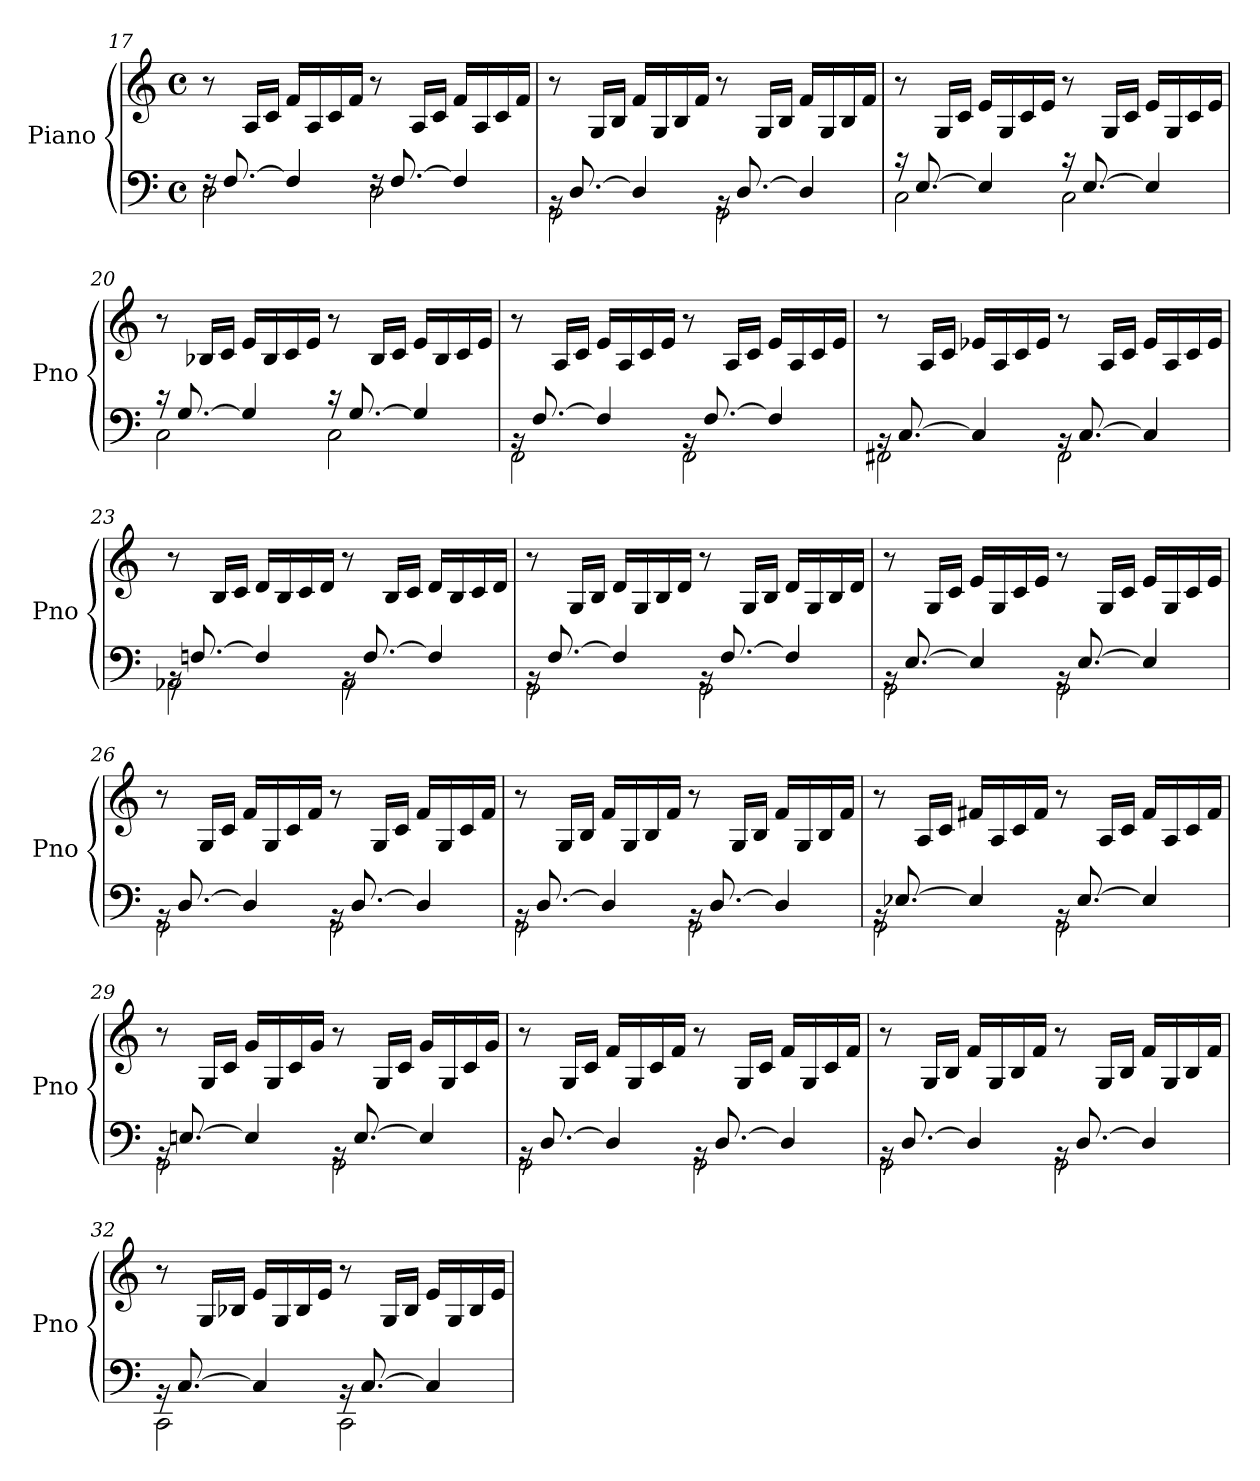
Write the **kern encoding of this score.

**kern	**kern
*part1	*part1
*staff2	*staff1
*I"Piano	*
*I'Pno	*
*clefF4	*clefG2
*k[]	*k[]
*M4/4	*M4/4
*met(c)	*met(c)
=17	=17
*^	*
16rF	2D\	8r
[8.F/	.	.
.	.	16A/LL
.	.	16c/JJ
4F/]	.	16f/LL
.	.	16A/
.	.	16c/
.	.	16f/JJ
16rF	2D\	8r
[8.F/	.	.
.	.	16A/LL
.	.	16c/JJ
4F/]	.	16f/LL
.	.	16A/
.	.	16c/
.	.	16f/JJ
=18	=18	=18
16rBB	2GG\	8r
[8.D/	.	.
.	.	16G/LL
.	.	16B/JJ
4D/]	.	16f/LL
.	.	16G/
.	.	16B/
.	.	16f/JJ
16rBB	2GG\	8r
[8.D/	.	.
.	.	16G/LL
.	.	16B/JJ
4D/]	.	16f/LL
.	.	16G/
.	.	16B/
.	.	16f/JJ
=19	=19	=19
16r	2C\	8r
[8.E/	.	.
.	.	16G/LL
.	.	16c/JJ
4E/]	.	16e/LL
.	.	16G/
.	.	16c/
.	.	16e/JJ
16r	2C\	8r
[8.E/	.	.
.	.	16G/LL
.	.	16c/JJ
4E/]	.	16e/LL
.	.	16G/
.	.	16c/
.	.	16e/JJ
=20	=20	=20
16r	2C\	8r
[8.G/	.	.
.	.	16B-X/LL
.	.	16c/JJ
4G/]	.	16e/LL
.	.	16B-/
.	.	16c/
.	.	16e/JJ
16r	2C\	8r
[8.G/	.	.
.	.	16B-/LL
.	.	16c/JJ
4G/]	.	16e/LL
.	.	16B-/
.	.	16c/
.	.	16e/JJ
=21	=21	=21
16rBB	2FF\	8r
[8.F/	.	.
.	.	16A/LL
.	.	16c/JJ
4F/]	.	16e/LL
.	.	16A/
.	.	16c/
.	.	16e/JJ
16rBB	2FF\	8r
[8.F/	.	.
.	.	16A/LL
.	.	16c/JJ
4F/]	.	16e/LL
.	.	16A/
.	.	16c/
.	.	16e/JJ
=22	=22	=22
16rBB	2FF#X\	8r
[8.C/	.	.
.	.	16A/LL
.	.	16c/JJ
4C/]	.	16e-X/LL
.	.	16A/
.	.	16c/
.	.	16e-/JJ
16rBB	2FF#\	8r
[8.C/	.	.
.	.	16A/LL
.	.	16c/JJ
4C/]	.	16e-/LL
.	.	16A/
.	.	16c/
.	.	16e-/JJ
=23	=23	=23
16rBB	2AA-X\	8r
[8.Fni/	.	.
.	.	16B/LL
.	.	16c/JJ
4F/]	.	16d/LL
.	.	16B/
.	.	16c/
.	.	16d/JJ
16rBB	2AA-\	8r
[8.F/	.	.
.	.	16B/LL
.	.	16c/JJ
4F/]	.	16d/LL
.	.	16B/
.	.	16c/
.	.	16d/JJ
=24	=24	=24
16rBB	2GG\	8r
[8.F/	.	.
.	.	16G/LL
.	.	16B/JJ
4F/]	.	16d/LL
.	.	16G/
.	.	16B/
.	.	16d/JJ
16rBB	2GG\	8r
[8.F/	.	.
.	.	16G/LL
.	.	16B/JJ
4F/]	.	16d/LL
.	.	16G/
.	.	16B/
.	.	16d/JJ
=25	=25	=25
16rBB	2GG\	8r
[8.E/	.	.
.	.	16G/LL
.	.	16c/JJ
4E/]	.	16e/LL
.	.	16G/
.	.	16c/
.	.	16e/JJ
16rBB	2GG\	8r
[8.E/	.	.
.	.	16G/LL
.	.	16c/JJ
4E/]	.	16e/LL
.	.	16G/
.	.	16c/
.	.	16e/JJ
=26	=26	=26
16rBB	2GG\	8r
[8.D/	.	.
.	.	16G/LL
.	.	16c/JJ
4D/]	.	16f/LL
.	.	16G/
.	.	16c/
.	.	16f/JJ
16rBB	2GG\	8r
[8.D/	.	.
.	.	16G/LL
.	.	16c/JJ
4D/]	.	16f/LL
.	.	16G/
.	.	16c/
.	.	16f/JJ
=27	=27	=27
16rBB	2GG\	8r
[8.D/	.	.
.	.	16G/LL
.	.	16B/JJ
4D/]	.	16f/LL
.	.	16G/
.	.	16B/
.	.	16f/JJ
16rBB	2GG\	8r
[8.D/	.	.
.	.	16G/LL
.	.	16B/JJ
4D/]	.	16f/LL
.	.	16G/
.	.	16B/
.	.	16f/JJ
=28	=28	=28
16rBB	2GG\	8r
[8.E-X/	.	.
.	.	16A/LL
.	.	16c/JJ
4E-/]	.	16f#X/LL
.	.	16A/
.	.	16c/
.	.	16f#/JJ
16rBB	2GG\	8r
[8.E-/	.	.
.	.	16A/LL
.	.	16c/JJ
4E-/]	.	16f#/LL
.	.	16A/
.	.	16c/
.	.	16f#/JJ
=29	=29	=29
16rBB	2GG\	8r
[8.En/	.	.
.	.	16G/LL
.	.	16c/JJ
4E/]	.	16g/LL
.	.	16G/
.	.	16c/
.	.	16g/JJ
16rBB	2GG\	8r
[8.E/	.	.
.	.	16G/LL
.	.	16c/JJ
4E/]	.	16g/LL
.	.	16G/
.	.	16c/
.	.	16g/JJ
=30	=30	=30
16rBB	2GG\	8r
[8.D/	.	.
.	.	16G/LL
.	.	16c/JJ
4D/]	.	16f/LL
.	.	16G/
.	.	16c/
.	.	16f/JJ
16rBB	2GG\	8r
[8.D/	.	.
.	.	16G/LL
.	.	16c/JJ
4D/]	.	16f/LL
.	.	16G/
.	.	16c/
.	.	16f/JJ
=31	=31	=31
16rBB	2GG\	8r
[8.D/	.	.
.	.	16G/LL
.	.	16B/JJ
4D/]	.	16f/LL
.	.	16G/
.	.	16B/
.	.	16f/JJ
16rBB	2GG\	8r
[8.D/	.	.
.	.	16G/LL
.	.	16B/JJ
4D/]	.	16f/LL
.	.	16G/
.	.	16B/
.	.	16f/JJ
=32	=32	=32
16rBB	2CC\	8r
[8.C/	.	.
.	.	16G/LL
.	.	16B-X/JJ
4C/]	.	16e/LL
.	.	16G/
.	.	16B-/
.	.	16e/JJ
16rBB	2CC\	8r
[8.C/	.	.
.	.	16G/LL
.	.	16B-/JJ
4C/]	.	16e/LL
.	.	16G/
.	.	16B-/
.	.	16e/JJ
*v	*v	*
=	=
*-	*-
